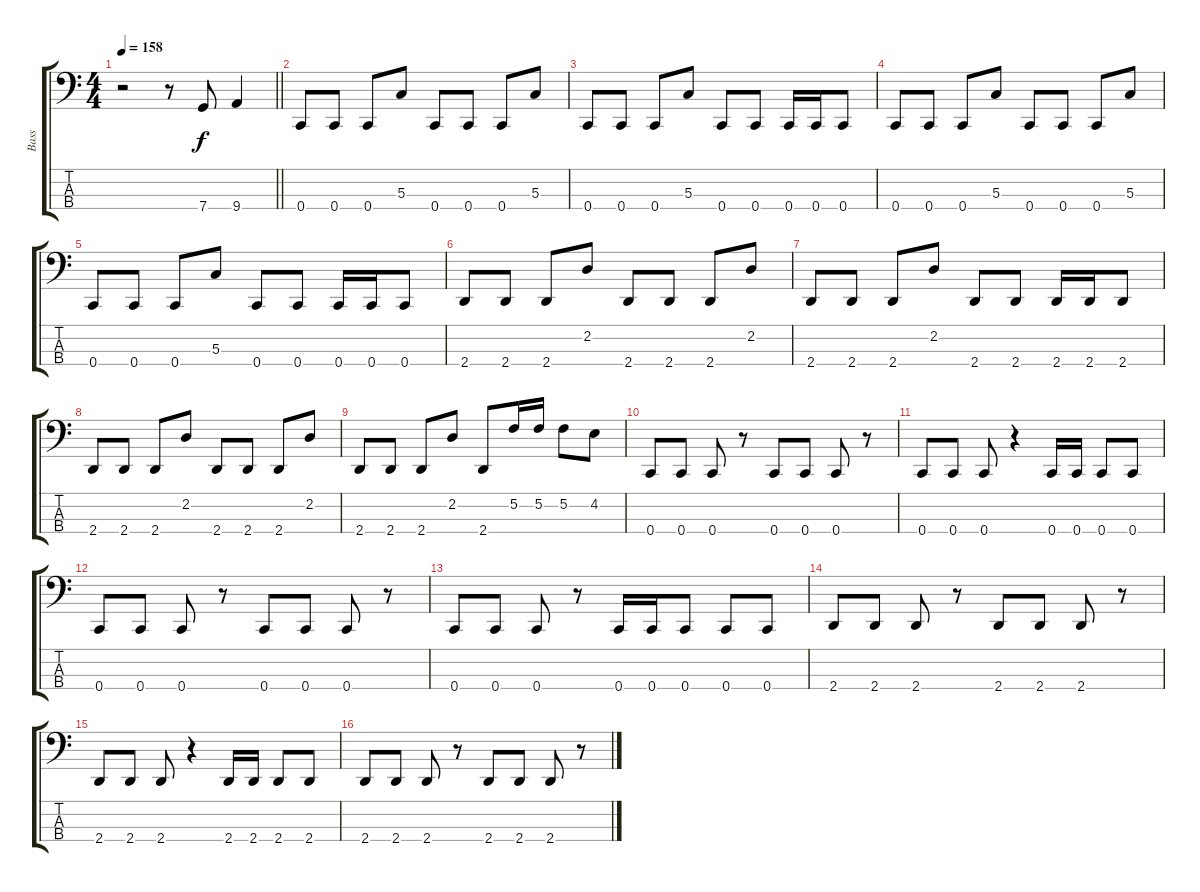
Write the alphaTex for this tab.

\track ("Bass" "Bass") {instrument electricbasspick}
\staff {score tabs}
\tuning (F2 C2 G1 C1) {hide}
\ts (4 4)
\tempo 158
\clef f4
\barLineRight lightlight
\ks c
r.2{dy f} r.8 7.4.8 9.4.4 |
\section ("" " ")
0.4.8 0.4.8 0.4.8 5.3.8 0.4.8 0.4.8 0.4.8 5.3.8 |
0.4.8 0.4.8 0.4.8 5.3.8 0.4.8 0.4.8 0.4.16 0.4.16 0.4.8 |
0.4.8 0.4.8 0.4.8 5.3.8 0.4.8 0.4.8 0.4.8 5.3.8 |
0.4.8 0.4.8 0.4.8 5.3.8 0.4.8 0.4.8 0.4.16 0.4.16 0.4.8 |
2.4.8 2.4.8 2.4.8 2.2.8 2.4.8 2.4.8 2.4.8 2.2.8 |
2.4.8 2.4.8 2.4.8 2.2.8 2.4.8 2.4.8 2.4.16 2.4.16 2.4.8 |
2.4.8 2.4.8 2.4.8 2.2.8 2.4.8 2.4.8 2.4.8 2.2.8 |
2.4.8 2.4.8 2.4.8 2.2.8 2.4.8 5.2.16 5.2.16 5.2.8 4.2.8 |
0.4.8 0.4.8 0.4.8 r.8 0.4.8 0.4.8 0.4.8 r.8 |
0.4.8 0.4.8 0.4.8 r.4 0.4.16 0.4.16 0.4.8 0.4.8 |
0.4.8 0.4.8 0.4.8 r.8 0.4.8 0.4.8 0.4.8 r.8 |
0.4.8 0.4.8 0.4.8 r.8 0.4.16 0.4.16 0.4.8 0.4.8 0.4.8 |
2.4.8 2.4.8 2.4.8 r.8 2.4.8 2.4.8 2.4.8 r.8 |
2.4.8 2.4.8 2.4.8 r.4 2.4.16 2.4.16 2.4.8 2.4.8 |
2.4.8 2.4.8 2.4.8 r.8 2.4.8 2.4.8 2.4.8 r.8
